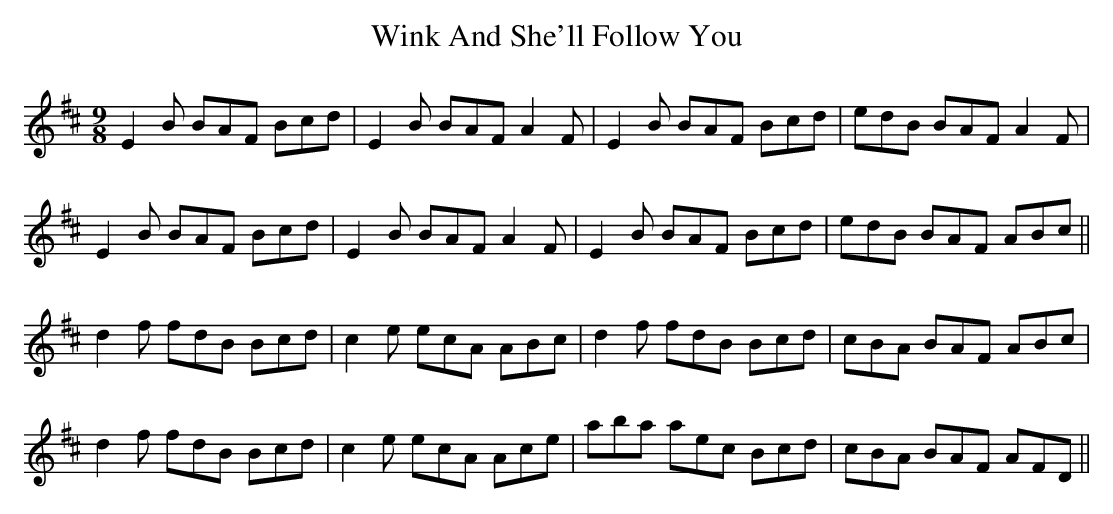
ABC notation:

X:1
T: Wink And She'll Follow You
M: 9/8
L: 1/8
K: Edor
E2B BAF Bcd|E2B BAF A2F|E2B BAF Bcd|edB BAF A2F|
E2B BAF Bcd|E2B BAF A2F|E2B BAF Bcd|edB BAF ABc||
d2f fdB Bcd|c2e ecA ABc|d2f fdB Bcd|cBA BAF ABc|
d2f fdB Bcd|c2e ecA Ace|aba aec Bcd|cBA BAF AFD||
